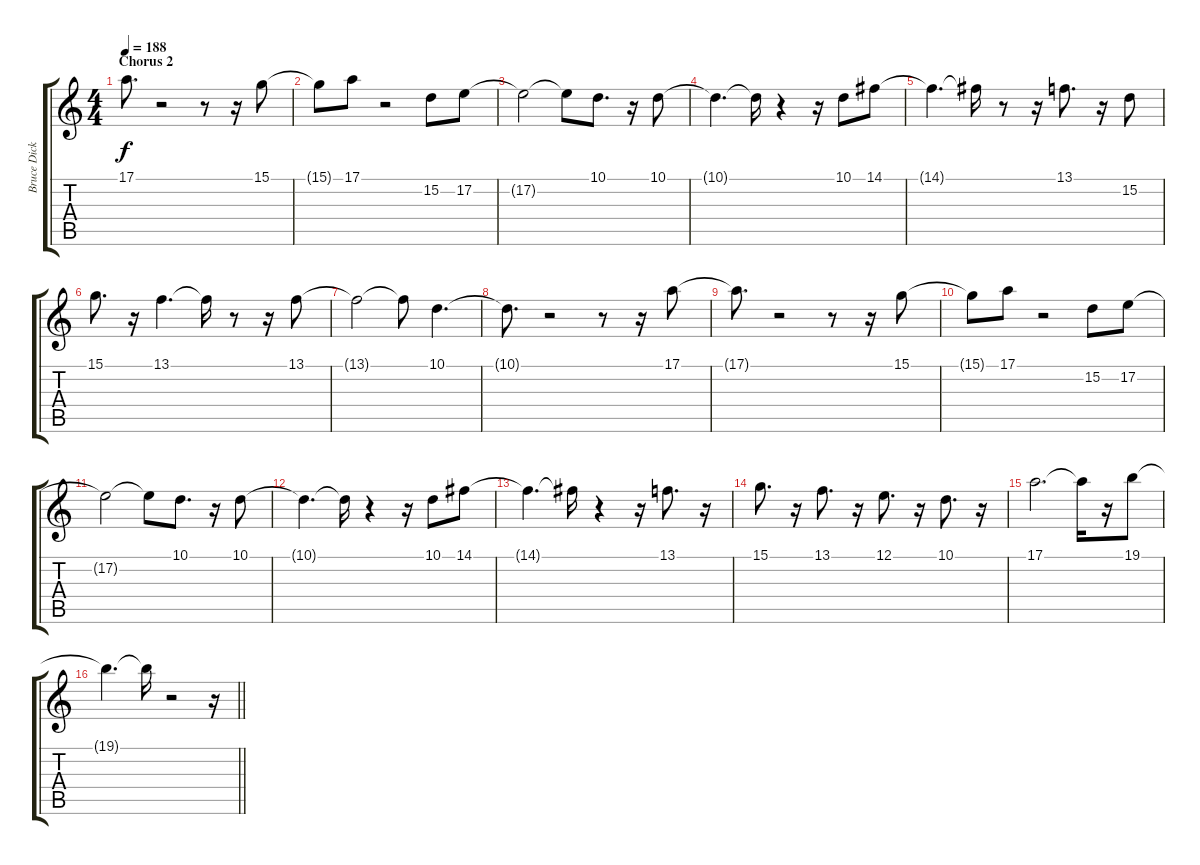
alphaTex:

\track ("Bruce Dickinson" "Bruce Dick") {instrument synthvoice}
\staff {score tabs}
\tuning (E4 B3 G3 D3 A2 E2) {hide}
\ts (4 4)
\section ("" "Chorus 2")
\tempo 188
\clef g2
\ks c
17.1{t}.8{d dy f} r.2 r.8 r.16 15.1.8 |
15.1{t}.8 17.1.8 r.2 15.2.8 17.2.8 |
17.2{t}.2 17.2{t}.8 10.1.8{d} r.16 10.1.8 |
10.1{t}.4{d} 10.1{t}.16 r.4 r.16 10.1.8 14.1.8 |
14.1{t}.4{d} 14.1{t}.16 r.8 r.16 13.1.8{d} r.16 15.2.8 |
15.1.8{d} r.16 13.1.4{d} 13.1{t}.16 r.8 r.16 13.1.8 |
13.1{t}.2 13.1{t}.8 10.1.4{d} |
10.1{t}.8{d} r.2 r.8 r.16 17.1.8 |
17.1{t}.8{d} r.2 r.8 r.16 15.1.8 |
15.1{t}.8 17.1.8 r.2 15.2.8 17.2.8 |
17.2{t}.2 17.2{t}.8 10.1.8{d} r.16 10.1.8 |
10.1{t}.4{d} 10.1{t}.16 r.4 r.16 10.1.8 14.1.8 |
14.1{t}.4{d} 14.1{t}.16 r.4 r.16 13.1.8{d} r.16 |
15.1.8{d} r.16 13.1.8{d} r.16 12.1.8{d} r.16 10.1.8{d} r.16 |
17.1.2{d} 17.1{t}.16 r.16 19.1.8 |
\barLineRight lightlight
19.1{t}.4{d} 19.1{t}.16 r.2 r.16
